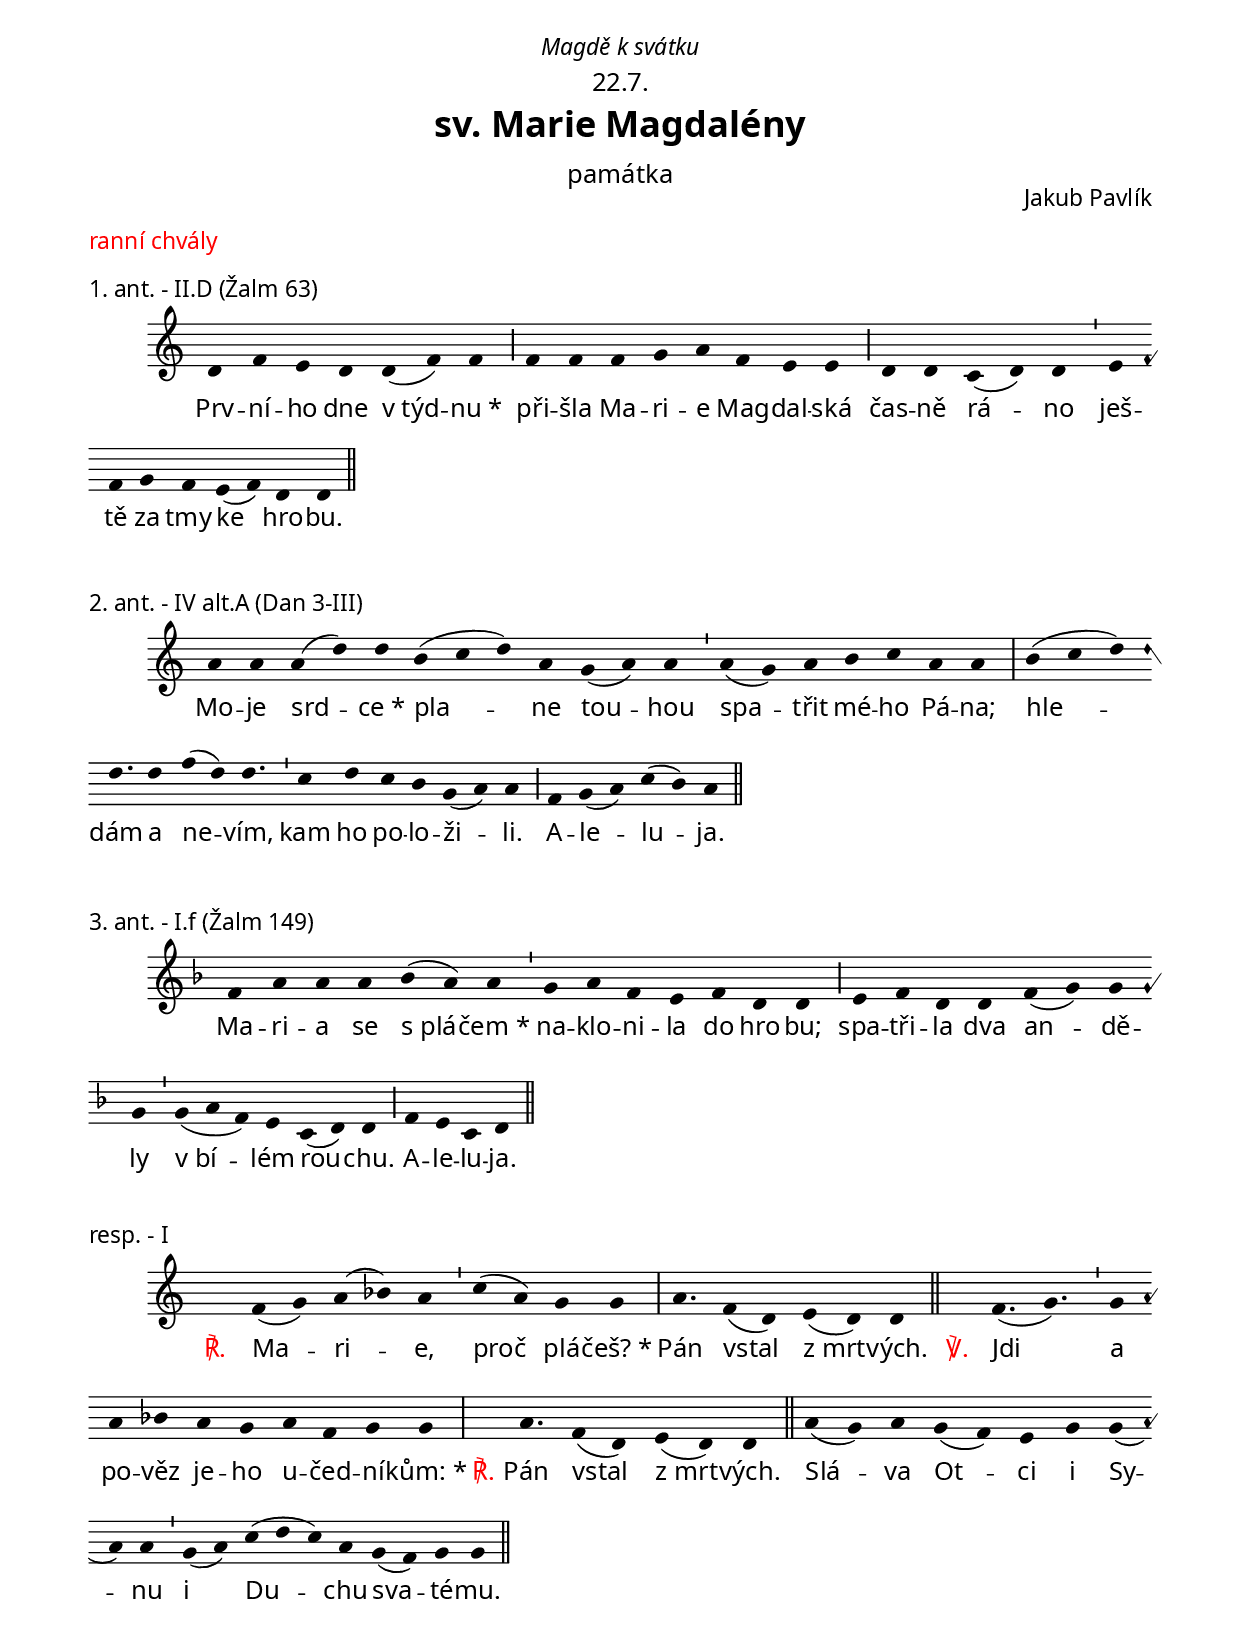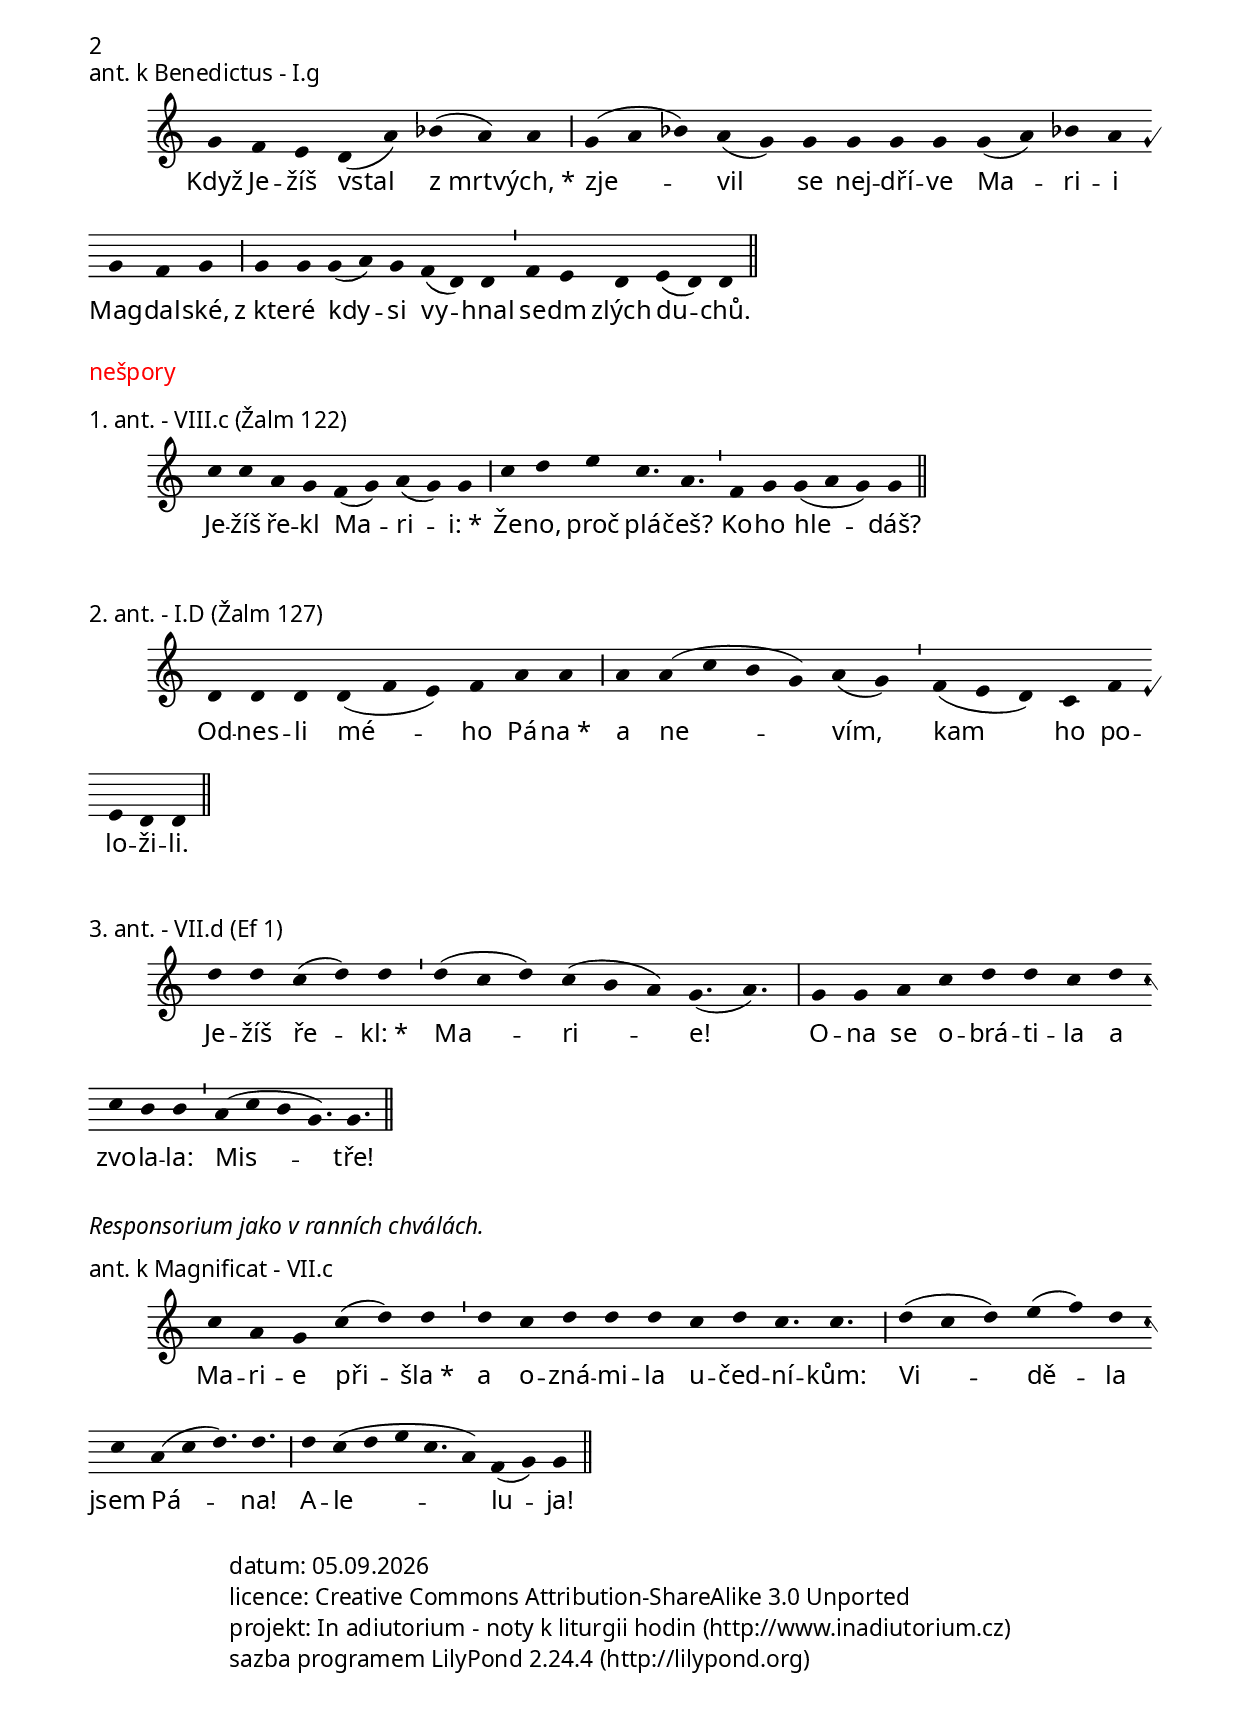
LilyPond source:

\version "2.15.37"

\include "../spolecne.ly"
\include "../dilyresponsorii.ly"

\header {
  title = \markup\titleSvatek
            "sv. Marie Magdalény"
            památka
            22.7.
  composer = "Jakub Pavlík"
  dedication = \markup\italic "Magdě k svátku"
}

\markup {\nadpisHodinka {"ranní chvály"}}

\score {
  \relative c' {
    \choralniRezim
    d4 f e d d( f) f \barMaior
    f f f g a f e e \barMaior
    d4 d c( d) d \barMin e f g f e( f) d d \barFinalis
  }
  \addlyrics {
    Prv -- ní -- ho dne v_týd -- nu_*
    při -- šla Ma -- ri -- e Mag -- dal -- ská
    čas -- ně rá -- no ješ -- tě za tmy ke hro -- bu.
  }
  \header {
    quid = "1. ant."
    modus = "II"
    differentia = "D"
    psalmus = "Žalm 63"
    id = "rch-a1"
    piece = \markup\sestavTitulek
  }
}

\score {
  \relative c'' {
    \choralniRezim
    a4 a a( d) d b( c d) a g( a) a \barMin
    a( g) a b c a a \barMax
    b4( c d) d4. d4 f( d) d4. \barMin c4 d c b g( a) a \barMaior
    f g( a) c( b) a \barFinalis
  }
  \addlyrics {
    Mo -- je srd -- ce_* pla -- ne tou -- hou
    spa -- třit mé -- ho Pá -- na;
    hle -- dám a ne -- vím, kam ho po -- lo -- ži -- li.
    A -- le -- lu -- ja.
  }
  \header {
    quid = "2. ant."
    modus = "IV alt"
    differentia = "A"
    psalmus = "Dan 3-III"
    placet = "závěr by zasloužil trochu péče"
    id = "rch-a2"
    piece = \markup\sestavTitulek
  }
}

\score {
  \relative c' {
    \choralniRezim
    \key f\major
    f4 a a a bes( a) a \barMin
    g a f e f d d \barMaior
    e f d d f( g) g g \barMin
    g( a f) e c( d) d \barMaior
    f e c d \barFinalis
  }
  \addlyrics {
    Ma -- ri -- a se s_plá -- čem_*
    na -- klo -- ni -- la do hro -- bu;
    spa -- tři -- la dva an -- dě -- ly
    v_bí -- lém rou -- chu.
    A -- le -- lu -- ja.
  }
  \header {
    quid = "3. ant."
    modus = "I"
    differentia = "f"
    psalmus = "Žalm 149"
    placet = "doladit závěry obou částí a jejich vzájemný vztah"
    id = "rch-a3"
    piece = \markup\sestavTitulek
  }
}

\score {
  \relative c' {
    \choralniRezim

    % R
    \neviditelna c
    f4( g) a( bes) a \barMin c( a) g g \barMax
    a4. f4( d) e( d) d \barFinalis

    % V
    \neviditelna g
    f4.( g) \barMin g4 a bes a g a f g g \barMax

    % R
    \neviditelna g
    a4. f4( d) e( d) d \barFinalis

    % Slava
    a'4( g) a g( f) e g g( a) a \barMin g( a) c( d c) a g( f) g g \barFinalis
  }
  \addlyrics {
    \Response Ma -- ri -- e, proč plá -- češ?_* Pán vstal z_mrt -- vých.
    \Verse Jdi a po -- věz je -- ho u -- čed -- ní -- kům:_*
    \Response Pán vstal z_mrt -- vých.
    \textRespDoxologie
  }
  \header {
    quid = "resp."
    modus = "I"
    placet = "přinejmenším odlehčit doxologii"
    id = "rch-resp"
    piece = \markup\sestavTitulekResp
  }
}

\pageBreak

\score {
  \relative c'' {
    \choralniRezim
    g4 f e d( a') bes( a) a \barMaior
    g( a bes) a( g) g g g g g( a) bes a g f g \barMaior
    g g g( a) g f( d) d \barMin f e d e( d) d \barFinalis
  }
  \addlyrics {
    Když Je -- žíš vstal z_mrt -- vých,_*
    zje -- vil se nej -- dří -- ve
    Ma -- ri -- i Mag -- dal -- ské,
    z_kte -- ré kdy -- si vy -- hnal
    se -- dm zlých du -- chů.
  }
  \header {
    quid = "ant. k Benedictus"
    modus = "I"
    differentia = "g"
    psalmus = "Benedictus"
    id = "rch-aben"
    piece = \markup\sestavTitulekBezZalmu
  }
}

\markup {\nadpisHodinka {"nešpory"}}

\score {
  \relative c'' {
    \choralniRezim
    c4 c a g f( g) a( g) g \barMaior
    c4 d e c4. a \barMin f4 g g( a g) g \barFinalis
  }
  \addlyrics {
    Je -- žíš ře -- kl Ma -- ri -- i:_* Že -- no, proč plá -- češ?
    Ko -- ho hle -- dáš?
  }
  \header {
    quid = "1. ant."
    modus = "VIII"
    differentia = "c"
    psalmus = "Žalm 122"
    id = "ne-a1"
    piece = \markup\sestavTitulek
  }
}

\score {
  \relative c' {
    \choralniRezim
    d4 d d d( f e) f a a \barMaior
    a a( c b g) a( g) \barMin
    f( e d) c f e d d \barFinalis
  }
  \addlyrics {
    Od -- nes -- li mé -- ho Pá -- na_*
    a ne -- vím,
    kam ho po -- lo -- ži -- li.
  }
  \header {
    quid = "2. ant."
    modus = "I"
    differentia = "D"
    psalmus = "Žalm 127"
    id = "ne-a2"
    piece = \markup\sestavTitulek
  }
}

\score {
  \relative c'' {
    \choralniRezim
    d4 d c( d) d \barMin
    d( c d) c( b a) g4.( a) \barMax
    g4 g a c d d c d c b b \barMin
    a4( c b g4.) g \barFinalis
  }
  \addlyrics {
    Je -- žíš ře -- kl:_*
    Ma -- ri -- e!
    O -- na se o -- brá -- ti -- la a zvo -- la -- la: Mis -- tře!
  }
  \header {
    quid = "3. ant."
    modus = "VII"
    differentia = "d"
    psalmus = "Ef 1"
    placet = "zejm. _Mistře_ zní velmi neautenticky. Ale půjde to lépe?"
    id = "ne-a3"
    piece = \markup\sestavTitulek
  }
}

\markup\italic { Responsorium jako v ranních chválách. }

\score {
  \relative c'' {
    \choralniRezim
    c4 a g c( d) d \barMin
    d c d d d c d c4. c \barMaior
    d4( c d) e( f) d c a( c d4.) d \barMaior
    d4 c( d e c4. a4) f( g) g \barFinalis
  }
  \addlyrics {
    Ma -- ri -- e při -- šla_*
    a o -- zná -- mi -- la u -- čed -- ní -- kům:
    Vi -- dě -- la jsem Pá -- na! A -- le -- lu -- ja!
  }
  \header {
    quid = "ant. k Magnificat"
    quidbreve = "ant."
    modus = "VII"
    differentia = "c"
    psalmus = "Magnificat"
    placet = "závěr je takový divný a zejm. Aleluja je bezpodmínečně reformyhodné"
    id = "ne-amag"
    piece = \markup\sestavTitulekBezZalmu
  }
}